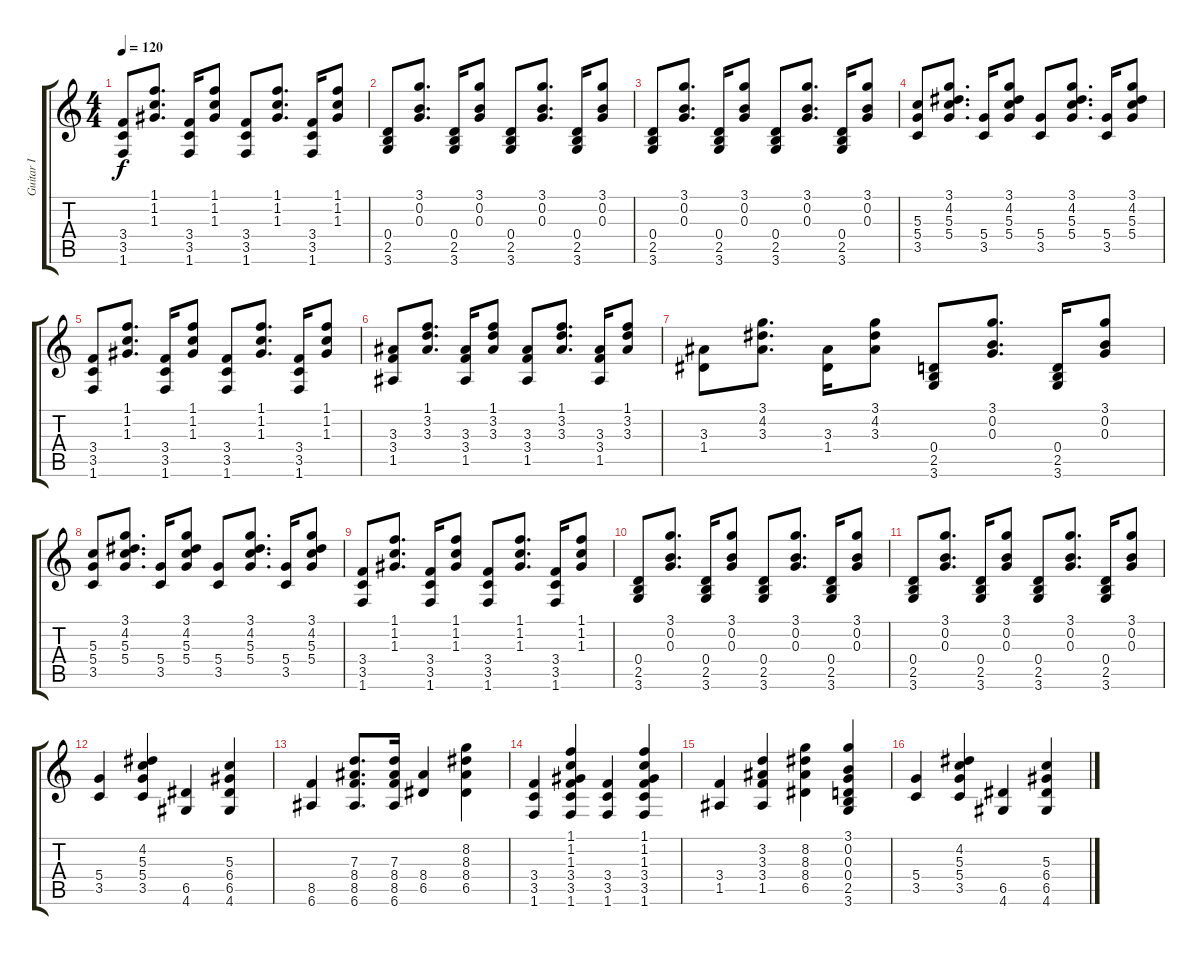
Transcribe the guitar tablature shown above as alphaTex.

\track ("Guitar I" "Guitar I") {instrument electricguitarclean}
\staff {score tabs}
\tuning (E4 B3 G3 D3 A2 E2) {hide}
\ts (4 4)
\tempo 120
\clef g2
\ks c
(3.4 3.5 1.6).8{dy f} (1.1 1.2 1.3).8{d} (3.4 3.5 1.6).16 (1.1 1.2 1.3).8 (3.4 3.5 1.6).8 (1.1 1.2 1.3).8{d} (3.4 3.5 1.6).16 (1.1 1.2 1.3).8 |
(0.4 2.5 3.6).8 (3.1 0.2 0.3).8{d} (0.4 2.5 3.6).16 (3.1 0.2 0.3).8 (0.4 2.5 3.6).8 (3.1 0.2 0.3).8{d} (0.4 2.5 3.6).16 (3.1 0.2 0.3).8 |
(0.4 2.5 3.6).8 (3.1 0.2 0.3).8{d} (0.4 2.5 3.6).16 (3.1 0.2 0.3).8 (0.4 2.5 3.6).8 (3.1 0.2 0.3).8{d} (0.4 2.5 3.6).16 (3.1 0.2 0.3).8 |
(5.3 5.4 3.5).8 (3.1 4.2 5.3 5.4).8{d} (5.4 3.5).16 (3.1 4.2 5.3 5.4).8 (5.4 3.5).8 (3.1 4.2 5.3 5.4).8{d} (5.4 3.5).16 (3.1 4.2 5.3 5.4).8 |
(3.4 3.5 1.6).8 (1.1 1.2 1.3).8{d} (3.4 3.5 1.6).16 (1.1 1.2 1.3).8 (3.4 3.5 1.6).8 (1.1 1.2 1.3).8{d} (3.4 3.5 1.6).16 (1.1 1.2 1.3).8 |
(3.3 3.4 1.5).8 (1.1 3.2 3.3).8{d} (3.3 3.4 1.5).16 (1.1 3.2 3.3).8 (3.3 3.4 1.5).8 (1.1 3.2 3.3).8{d} (3.3 3.4 1.5).16 (1.1 3.2 3.3).8 |
(3.3 1.4).8 (3.1 4.2 3.3).8{d} (3.3 1.4).16 (3.1 4.2 3.3).8 (0.4 2.5 3.6).8 (3.1 0.2 0.3).8{d} (0.4 2.5 3.6).16 (3.1 0.2 0.3).8 |
(5.3 5.4 3.5).8 (3.1 4.2 5.3 5.4).8{d} (5.4 3.5).16 (3.1 4.2 5.3 5.4).8 (5.4 3.5).8 (3.1 4.2 5.3 5.4).8{d} (5.4 3.5).16 (3.1 4.2 5.3 5.4).8 |
(3.4 3.5 1.6).8 (1.1 1.2 1.3).8{d} (3.4 3.5 1.6).16 (1.1 1.2 1.3).8 (3.4 3.5 1.6).8 (1.1 1.2 1.3).8{d} (3.4 3.5 1.6).16 (1.1 1.2 1.3).8 |
(0.4 2.5 3.6).8 (3.1 0.2 0.3).8{d} (0.4 2.5 3.6).16 (3.1 0.2 0.3).8 (0.4 2.5 3.6).8 (3.1 0.2 0.3).8{d} (0.4 2.5 3.6).16 (3.1 0.2 0.3).8 |
(0.4 2.5 3.6).8 (3.1 0.2 0.3).8{d} (0.4 2.5 3.6).16 (3.1 0.2 0.3).8 (0.4 2.5 3.6).8 (3.1 0.2 0.3).8{d} (0.4 2.5 3.6).16 (3.1 0.2 0.3).8 |
(5.4 3.5).4 (4.2 5.3 5.4 3.5).4 (6.5 4.6).4 (5.3 6.4 6.5 4.6).4 |
(8.5 6.6).4 (7.3 8.4 8.5 6.6).8{d} (7.3 8.4 8.5 6.6).16 (8.4 6.5).4 (8.2 8.3 8.4 6.5).4 |
(3.4 3.5 1.6).4 (1.1 1.2 1.3 3.4 3.5 1.6).4 (3.4 3.5 1.6).4 (1.1 1.2 1.3 3.4 3.5 1.6).4 |
(3.4 1.5).4 (3.2 3.3 3.4 1.5).4 (8.2 8.3 8.4 6.5).4 (3.1 0.2 0.3 0.4 2.5 3.6).4 |
(5.4 3.5).4 (4.2 5.3 5.4 3.5).4 (6.5 4.6).4 (5.3 6.4 6.5 4.6).4
